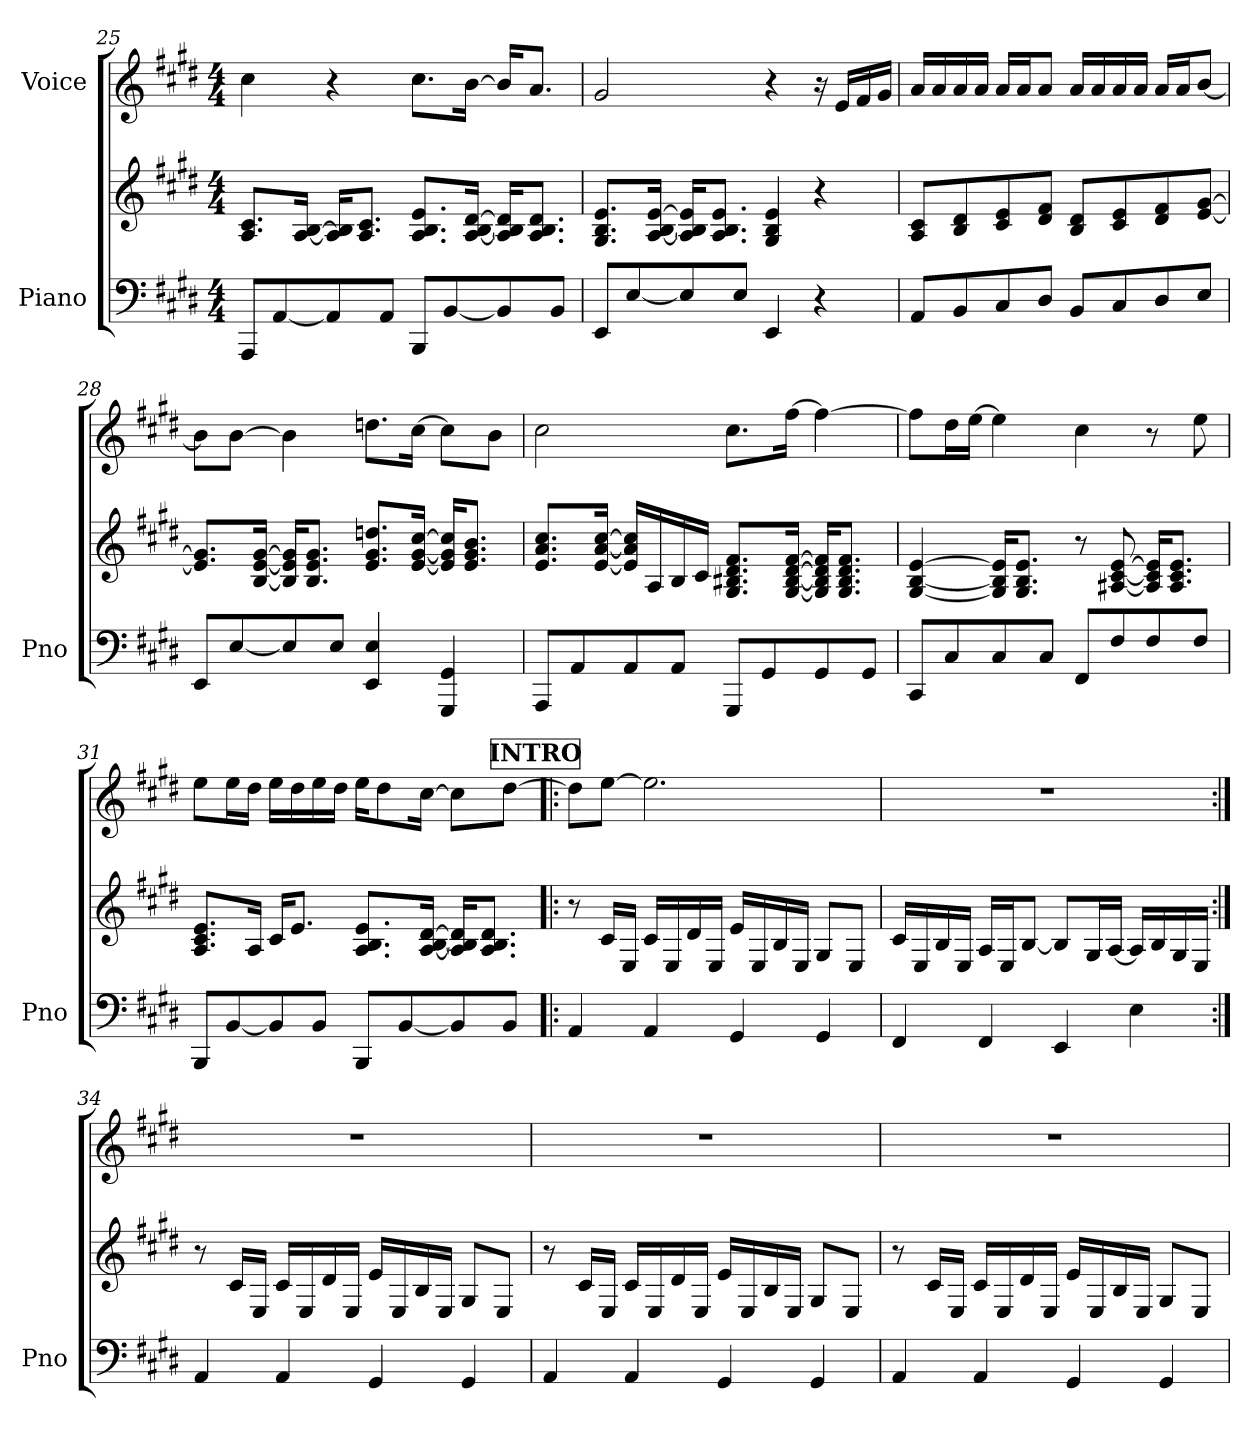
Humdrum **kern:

**kern	**kern	**kern
*part2	*part2	*part1
*staff3	*staff2	*staff1
*I"Piano	*	*I"Voice
*I'Pno	*	*
*clefF4	*clefG2	*clefG2
*k[f#c#g#d#]	*k[f#c#g#d#]	*k[f#c#g#d#]
*M4/4	*M4/4	*M4/4
=25	=25	=25
8AAAi/L	8.Ai/ 8.c#i/L	4cc#i\
[8AAi/	.	.
.	[16Ai/ [16Bi/Jk	.
8AAi/]	16Ai/] 16Bi/]KL	4r
.	8.Ai/ 8.c#i/J	.
8AAi/J	.	.
8BBBi/L	8.Ai/ 8.Bi/ 8.ei/L	8.cc#i\L
[8BBi/	.	.
.	[16Ai/ [16Bi/ [16d#i/Jk	[16bi\Jk
8BBi/]	16Ai/] 16Bi/] 16d#i/]KL	16bi/KL]
.	8.Ai/ 8.Bi/ 8.d#i/J	8.ai/J
8BBi/J	.	.
!!LO:LB:g=z
=26	=26	=26
8EEi/L	8.G#i/ 8.Bi/ 8.ei/L	2g#i/
[8Ei/	.	.
.	[16Ai/ [16Bi/ [16ei/Jk	.
8Ei/]	16Ai/] 16Bi/] 16ei/]KL	.
.	8.Ai/ 8.Bi/ 8.ei/J	.
8Ei/J	.	.
4EEi/	4G#i/ 4Bi/ 4ei/	4r
4r	4r	16r
.	.	16ei/LL
.	.	16f#i/
.	.	16g#i/JJ
=27	=27	=27
8AAi/L	8Ai/ 8c#i/L	16ai/LL
.	.	16ai/
8BBi/	8Bi/ 8d#i/	16ai/
.	.	16ai/JJ
8C#i/	8c#i/ 8ei/	16ai/LL
.	.	16ai/J
8D#i/J	8d#i/ 8f#i/J	8ai/J
8BBi/L	8Bi/ 8d#i/L	16ai/LL
.	.	16ai/
8C#i/	8c#i/ 8ei/	16ai/
.	.	16ai/JJ
8D#i/	8d#i/ 8f#i/	16ai/LL
.	.	16ai/J
8Ei/J	[8ei/ [8g#i/J	[8bi/J
=28	=28	=28
8EEi/L	8.ei/] 8.g#i/]L	8bi\L]
[8Ei/	.	[8bi\J
.	[16Bi/ [16ei/ [16g#i/Jk	.
8Ei/]	16Bi/] 16ei/] 16g#i/]KL	4bi\]
.	8.Bi/ 8.ei/ 8.g#i/J	.
8Ei/J	.	.
4EEi/ 4Ei/	8.ei/ 8.g#i/ 8.ddni/L	8.ddni\L
.	[16ei/ [16g#i/ [16cc#i/Jk	[16cc#i\Jk
4GGG#i/ 4GG#i/	16ei/] 16g#i/] 16cc#i/]KL	8cc#i\L]
.	8.ei/ 8.g#i/ 8.bi/J	.
.	.	8bi\J
!!LO:LB:g=z
=29	=29	=29
8AAAi/L	8.ei/ 8.ai/ 8.cc#i/L	2cc#i\
8AAi/	.	.
.	[16ei/ [16ai/ [16cc#i/Jk	.
8AAi/	16ei/] 16ai/] 16cc#i/]LL	.
.	16Ai/	.
8AAi/J	16Bi/	.
.	16c#i/JJ	.
8GGG#i/L	8.G#i/ 8.B#Xi/ 8.d#i/ 8.f#i/L	8.cc#i\L
8GG#i/	.	.
.	[16G#i/ [16B#i/ [16d#i/ [16f#i/Jk	[16ff#i\Jk
8GG#i/	16G#i/] 16B#i/] 16d#i/] 16f#i/]KL	4ff#i\_
.	8.G#i/ 8.B#i/ 8.d#i/ 8.f#i/J	.
8GG#i/J	.	.
=30	=30	=30
8CC#i/L	[4G#i/ [4Bi/ [4ei/	8ff#i\L]
8C#i/	.	16dd#i\L
.	.	[16eei\JJ
8C#i/	16G#i/] 16Bi/] 16ei/]KL	4eei\]
.	8.G#i/ 8.Bi/ 8.ei/J	.
8C#i/J	.	.
8FF#i/L	8r	4cc#i\
8F#i/	[8A#Xi/ [8c#i/ [8ei/	.
8F#i/	16A#i/] 16c#i/] 16ei/]KL	8r
.	8.A#i/ 8.c#i/ 8.ei/J	.
8F#i/J	.	8eei\
!!LO:PB:g=z
=31	=31	=31
8BBBi/L	8.Ai/ 8.c#i/ 8.ei/L	8eei\L
[8BBi/	.	16eei\L
.	16Ai/Jk	16dd#i\JJ
8BBi/]	16c#i/KL	16eei\LL
.	8.ei/J	16dd#i\
8BBi/J	.	16eei\
.	.	16dd#i\JJ
8BBBi/L	8.Ai/ 8.Bi/ 8.ei/L	16eei\KL
.	.	8dd#i\
[8BBi/	.	.
.	[16Ai/ [16Bi/ [16d#i/Jk	[16cc#i\Jk
8BBi/]	16Ai/] 16Bi/] 16d#i/]KL	8cc#i\L]
.	8.Ai/ 8.Bi/ 8.d#i/J	.
8BBi/J	.	[8dd#i\J
!!LO:REH:place=s1:a:B:fs=14:t=INTRO
=32!|:	=32!|:	=32!|:
4AAj/	8r	8dd#j\L]
.	16c#j/LL	[8eej\J
.	16Ej/JJ	.
4AAj/	16c#j/LL	2.eej\]
.	16Ej/	.
.	16d#j/	.
.	16Ej/JJ	.
4GG#j/	16ej/LL	.
.	16Ej/	.
.	16Bj/	.
.	16Ej/JJ	.
4GG#j/	8G#j/L	.
.	8Ej/J	.
!!LO:LB:g=z
=33	=33	=33
4FF#j/	16c#j/LL	1r
.	16Ej/	.
.	16Bj/	.
.	16Ej/JJ	.
4FF#j/	16Aj/LL	.
.	16Ej/J	.
.	[8Bj/J	.
4EEj/	8Bj/L]	.
.	16G#j/L	.
.	[16Aj/JJ	.
4Ej\	16Aj/LL]	.
.	16Bj/	.
.	16G#j/	.
.	16Ej/JJ	.
=34:|!	=34:|!	=34:|!
4AAj/	8r	1r
.	16c#j/LL	.
.	16Ej/JJ	.
4AAj/	16c#j/LL	.
.	16Ej/	.
.	16d#j/	.
.	16Ej/JJ	.
4GG#j/	16ej/LL	.
.	16Ej/	.
.	16Bj/	.
.	16Ej/JJ	.
4GG#j/	8G#j/L	.
.	8Ej/J	.
!!LO:LB:g=z
=35	=35	=35
4AAj/	8r	1r
.	16c#j/LL	.
.	16Ej/JJ	.
4AAj/	16c#j/LL	.
.	16Ej/	.
.	16d#j/	.
.	16Ej/JJ	.
4GG#j/	16ej/LL	.
.	16Ej/	.
.	16Bj/	.
.	16Ej/JJ	.
4GG#j/	8G#j/L	.
.	8Ej/J	.
=36	=36	=36
4AAj/	8r	1r
.	16c#j/LL	.
.	16Ej/JJ	.
4AAj/	16c#j/LL	.
.	16Ej/	.
.	16d#j/	.
.	16Ej/JJ	.
4GG#j/	16ej/LL	.
.	16Ej/	.
.	16Bj/	.
.	16Ej/JJ	.
4GG#j/	8G#j/L	.
.	8Ej/J	.
=	=	=
*-	*-	*-
